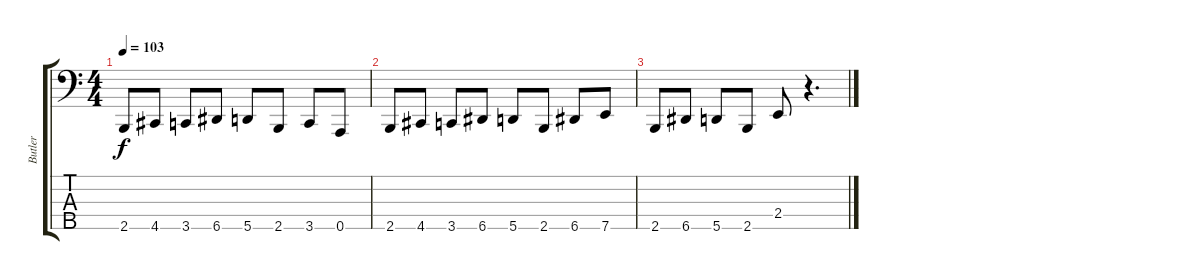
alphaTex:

\track ("Butler" "Butler") {instrument electricbassfinger}
\staff {score tabs}
\tuning (G2 D2 A1 D1 A0) {hide}
\ts (4 4)
\tempo 103
\clef f4
\ks c
2.5.8{dy f} 4.5.8 3.5.8 6.5.8 5.5.8 2.5.8 3.5.8 0.5.8 |
2.5.8 4.5.8 3.5.8 6.5.8 5.5.8 2.5.8 6.5.8 7.5.8 |
2.5.8 6.5.8 5.5.8 2.5.8 2.4.8 r.4{d}
